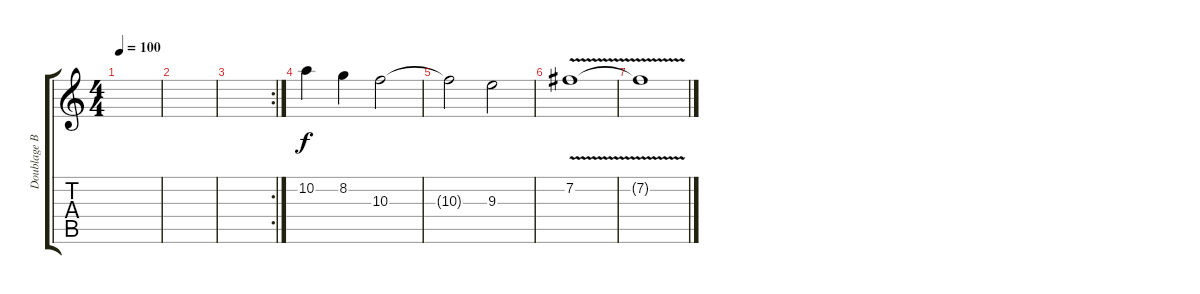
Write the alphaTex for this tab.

\track ("Doublage Babar" "Doublage B") {instrument distortionguitar}
\staff {score tabs}
\tuning (E4 B3 G3 D3 A2 E2) {hide}
\ts (4 4)
\tempo 100
\clef g2
\ks c
|
|
\rc 2
|
10.2.4 8.2.4 10.3.2 |
10.3{t}.2 9.3.2 |
7.2{v}.1{volume 0} |
7.2{t}.1
